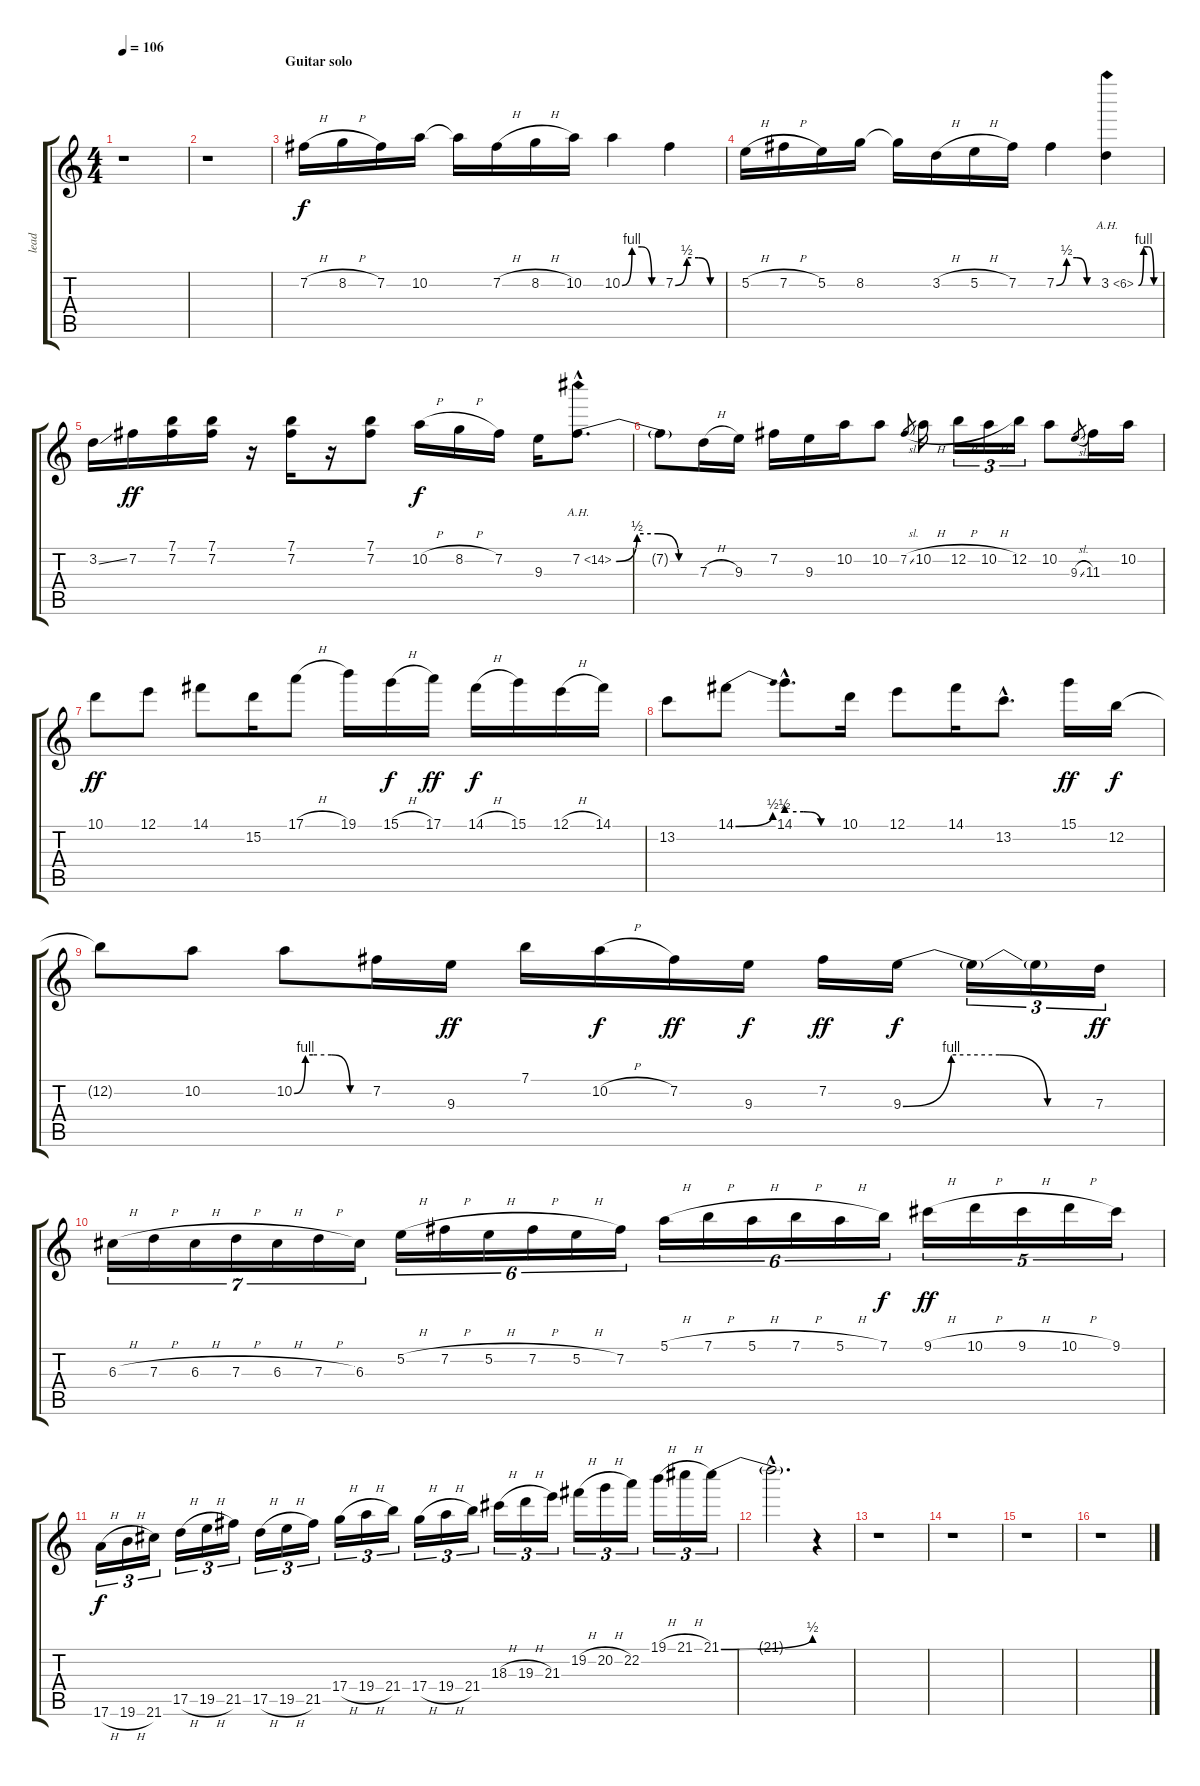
\track ("lead" "lead") {instrument distortionguitar}
\staff {score tabs}
\tuning (E4 B3 G3 D3 A2 E2) {hide}
\ts (4 4)
\tempo 106
\clef g2
\ks c
r.1{dy fff} |
r.1 |
\section ("" "Guitar solo")
7.2{h}.16{dy f} 8.2{h}.16 7.2.16 10.2.16 10.2{t}.16 7.2{h}.16 8.2{h}.16 10.2.16 10.2{be (custom 0 0 15 4 30 4 45 0 60 0)}.4 7.2{be (custom 0 0 15 2 30 2 45 0 60 0)}.4 |
5.2{h}.16 7.2{h}.16 5.2.16 8.2.16 8.2{t}.16 3.2{h}.16 5.2{h}.16 7.2.16 7.2{be (custom 0 0 15 2 30 2 45 0 60 0)}.4 3.2{be (custom 0 0 15 4 30 4 45 0 60 0) ah 3}.4 |
3.2{ss}.16 7.2.16{dy ff} (7.1 7.2).16 (7.1 7.2).16 r.16 (7.1 7.2).16 r.16 (7.1 7.2).8 10.2{h}.16{dy f} 8.2{h}.16 7.2.16 9.3.16 7.2{be (custom 0 0 15 2 30 2 45 0 60 0) ah 7 hac}.8{d} |
7.2{t}.8 7.3{h}.16 9.3.16 7.2.16 9.3.16 10.2.16 10.2.8 7.2{sl}.8{gr} 10.2{h}.16 12.2{h}.16{tu (3 2)} 10.2{h}.16{tu (3 2)} 12.2.16{tu (3 2)} 10.2.8 9.3{sl}.8{gr} 11.3.16 10.2.16 |
10.1.8{dy ff} 12.1.8 14.1.8 15.2.16 17.1{h}.8 19.1.16 15.1{h}.16{dy f} 17.1.16{dy ff} 14.1{h}.16{dy f} 15.1.16 12.1{h}.16 14.1.16 |
13.2.8 14.1{be (bend 0 0 60 2)}.8 14.1{be (custom 0 2 20 2 40 0 60 0) hac}.8{d} 10.1.16 12.1.8 14.1.16 13.2{hac}.8{d} 15.1.16{dy ff} 12.2.16{dy f} |
12.2{t}.8 10.2.8 10.2{be (custom 0 0 9 4 15 4 30 4 45 0 60 0)}.8 7.2.16 9.3.16{dy ff} 7.1.16 10.2{h}.16{dy f} 7.2.16{dy ff} 9.3.16{dy f} 7.2.16{dy ff} 9.3{be (custom 0 0 15 4 30 4 45 0 60 0)}.16{dy f} 9.3{t}.16{tu (3 2)} 9.3{t}.16{tu (3 2)} 7.3.16{tu (3 2) dy ff} |
6.3{h}.16{tu (7 4)} 7.3{h}.16{tu (7 4)} 6.3{h}.16{tu (7 4)} 7.3{h}.16{tu (7 4)} 6.3{h}.16{tu (7 4)} 7.3{h}.16{tu (7 4)} 6.3.16{tu (7 4)} 5.2{h}.16{tu (6 4)} 7.2{h}.16{tu (6 4)} 5.2{h}.16{tu (6 4)} 7.2{h}.16{tu (6 4)} 5.2{h}.16{tu (6 4)} 7.2.16{tu (6 4)} 5.1{h}.16{tu (6 4)} 7.1{h}.16{tu (6 4)} 5.1{h}.16{tu (6 4)} 7.1{h}.16{tu (6 4)} 5.1{h}.16{tu (6 4)} 7.1.16{tu (6 4) dy f} 9.1{h}.16{tu (5 4) dy ff} 10.1{h}.16{tu (5 4)} 9.1{h}.16{tu (5 4)} 10.1{h}.16{tu (5 4)} 9.1.16{tu (5 4)} |
17.6{h}.16{tu (3 2) dy f} 19.6{h}.16{tu (3 2)} 21.6.16{tu (3 2)} 17.5{h}.16{tu (3 2)} 19.5{h}.16{tu (3 2)} 21.5.16{tu (3 2)} 17.5{h}.16{tu (3 2)} 19.5{h}.16{tu (3 2)} 21.5.16{tu (3 2)} 17.4{h}.16{tu (3 2)} 19.4{h}.16{tu (3 2)} 21.4.16{tu (3 2)} 17.4{h}.16{tu (3 2)} 19.4{h}.16{tu (3 2)} 21.4.16{tu (3 2)} 18.3{h}.16{tu (3 2)} 19.3{h}.16{tu (3 2)} 21.3.16{tu (3 2)} 19.2{h}.16{tu (3 2)} 20.2{h}.16{tu (3 2)} 22.2.16{tu (3 2)} 19.1{h}.16{tu (3 2)} 21.1{h}.16{tu (3 2)} 21.1{be (bend 0 0 60 2)}.16{tu (3 2)} |
21.1{hac t}.2{d} r.4 |
r.1 |
r.1 |
r.1 |
r.1
